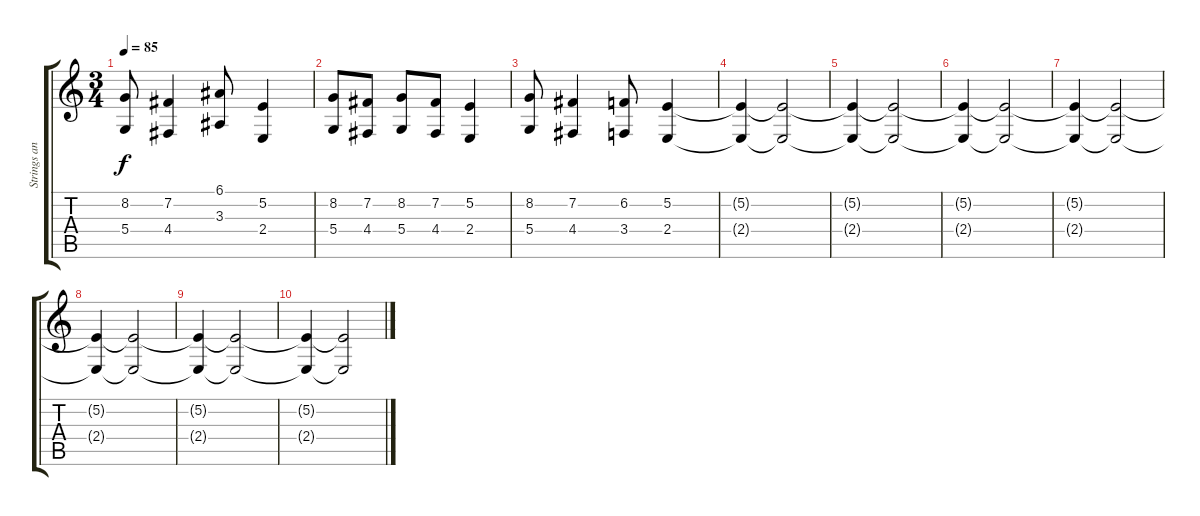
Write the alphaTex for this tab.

\track ("Strings and Stuff" "Strings an") {instrument stringensemble2}
\staff {score tabs}
\tuning (E4 B3 G3 D3 A2 E2) {hide}
\ts (3 4)
\tempo 85
\clef g2
\ks c
(8.2 5.4).8{dy f} (7.2 4.4).4 (6.1 3.3).8 (5.2 2.4).4 |
(8.2 5.4).8 (7.2 4.4).8 (8.2 5.4).8 (7.2 4.4).8 (5.2 2.4).4 |
(8.2 5.4).8 (7.2 4.4).4 (6.2 3.4).8 (5.2 2.4).4 |
(5.2{t} 2.4{t}).4 (5.2{t} 2.4{t}).2 |
(5.2{t} 2.4{t}).4 (5.2{t} 2.4{t}).2 |
(5.2{t} 2.4{t}).4 (5.2{t} 2.4{t}).2 |
(5.2{t} 2.4{t}).4 (5.2{t} 2.4{t}).2 |
(5.2{t} 2.4{t}).4 (5.2{t} 2.4{t}).2 |
(5.2{t} 2.4{t}).4 (5.2{t} 2.4{t}).2 |
(5.2{t} 2.4{t}).4 (5.2{t} 2.4{t}).2
